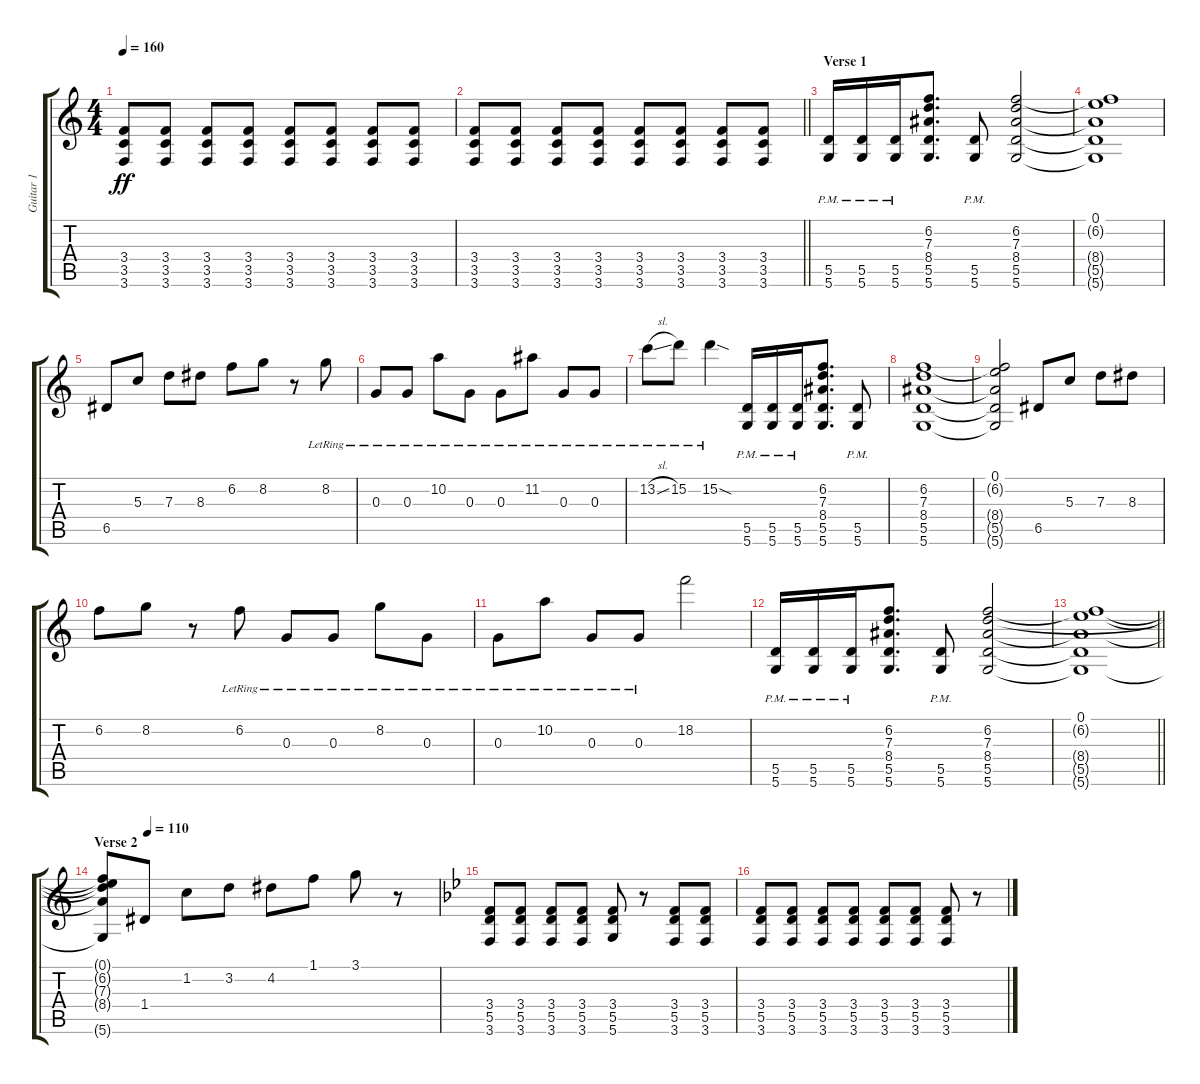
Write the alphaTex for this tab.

\track ("Guitar 1" "Guitar 1") {instrument distortionguitar}
\staff {score tabs}
\tuning (E4 B3 G3 D3 A2 D2) {hide}
\ts (4 4)
\tempo 160
\clef g2
\ks c
(3.4 3.5 3.6).8{dy ff} (3.4 3.5 3.6).8 (3.4 3.5 3.6).8 (3.4 3.5 3.6).8 (3.4 3.5 3.6).8 (3.4 3.5 3.6).8 (3.4 3.5 3.6).8 (3.4 3.5 3.6).8 |
\barLineRight lightlight
(3.4 3.5 3.6).8 (3.4 3.5 3.6).8 (3.4 3.5 3.6).8 (3.4 3.5 3.6).8 (3.4 3.5 3.6).8 (3.4 3.5 3.6).8 (3.4 3.5 3.6).8 (3.4 3.5 3.6).8 |
\section ("" "Verse 1")
(5.5{pm} 5.6{pm}).16 (5.5{pm} 5.6{pm}).16 (5.5{pm} 5.6{pm}).16 (6.2 7.3 8.4 5.5 5.6).8{d} (5.5{pm} 5.6{pm}).8 (6.2 7.3 8.4 5.5 5.6).2 |
(0.1 6.2{t} 8.4{t} 5.5{t} 5.6{t}).1 |
6.5.8 5.3.8 7.3.8 8.3.8 6.2.8 8.2.8 r.8 8.2{lr}.8 |
0.3{lr}.8 0.3{lr}.8 10.2{lr}.8 0.3{lr}.8 0.3{lr}.8 11.2{lr}.8 0.3{lr}.8 0.3{lr}.8 |
13.2{sl lr}.8 15.2{lr}.8 15.2{sod lr}.4 (5.5{pm} 5.6{pm}).16 (5.5{pm} 5.6{pm}).16 (5.5{pm} 5.6{pm}).16 (6.2 7.3 8.4 5.5 5.6).8{d} (5.5{pm} 5.6{pm}).8 |
(6.2 7.3 8.4 5.5 5.6).1 |
(0.1 6.2{t} 8.4{t} 5.5{t} 5.6{t}).2 6.5.8 5.3.8 7.3.8 8.3.8 |
6.2.8 8.2.8 r.8 6.2{lr}.8 0.3{lr}.8 0.3{lr}.8 8.2{lr}.8 0.3{lr}.8 |
0.3{lr}.8 10.2{lr}.8 0.3{lr}.8 0.3{lr}.8 18.2.2 |
(5.5{pm} 5.6{pm}).16 (5.5{pm} 5.6{pm}).16 (5.5{pm} 5.6{pm}).16 (6.2 7.3 8.4 5.5 5.6).8{d} (5.5{pm} 5.6{pm}).8 (6.2 7.3 8.4 5.5 5.6).2 |
\barLineRight lightlight
(0.1 6.2{t} 8.4{t} 5.5{t} 5.6{t}).1 |
\section ("" "Verse 2")
\tempo (110 0.125)
(0.1{t} 6.2{t} 7.3{t} 8.4{t} 5.6{t}).8 1.4.8 1.2.8 3.2.8 4.2.8 1.1.8 3.1.8 r.8 |
\ks bb
(3.4 5.5 3.6).8 (3.4 5.5 3.6).8 (3.4 5.5 3.6).8 (3.4 5.5 3.6).8 (3.4 5.5 5.6).8 r.8 (3.4 5.5 3.6).8 (3.4 5.5 3.6).8 |
(3.4 5.5 3.6).8 (3.4 5.5 3.6).8 (3.4 5.5 3.6).8 (3.4 5.5 3.6).8 (3.4 5.5 3.6).8 (3.4 5.5 3.6).8 (3.4 5.5 3.6).8 r.8
